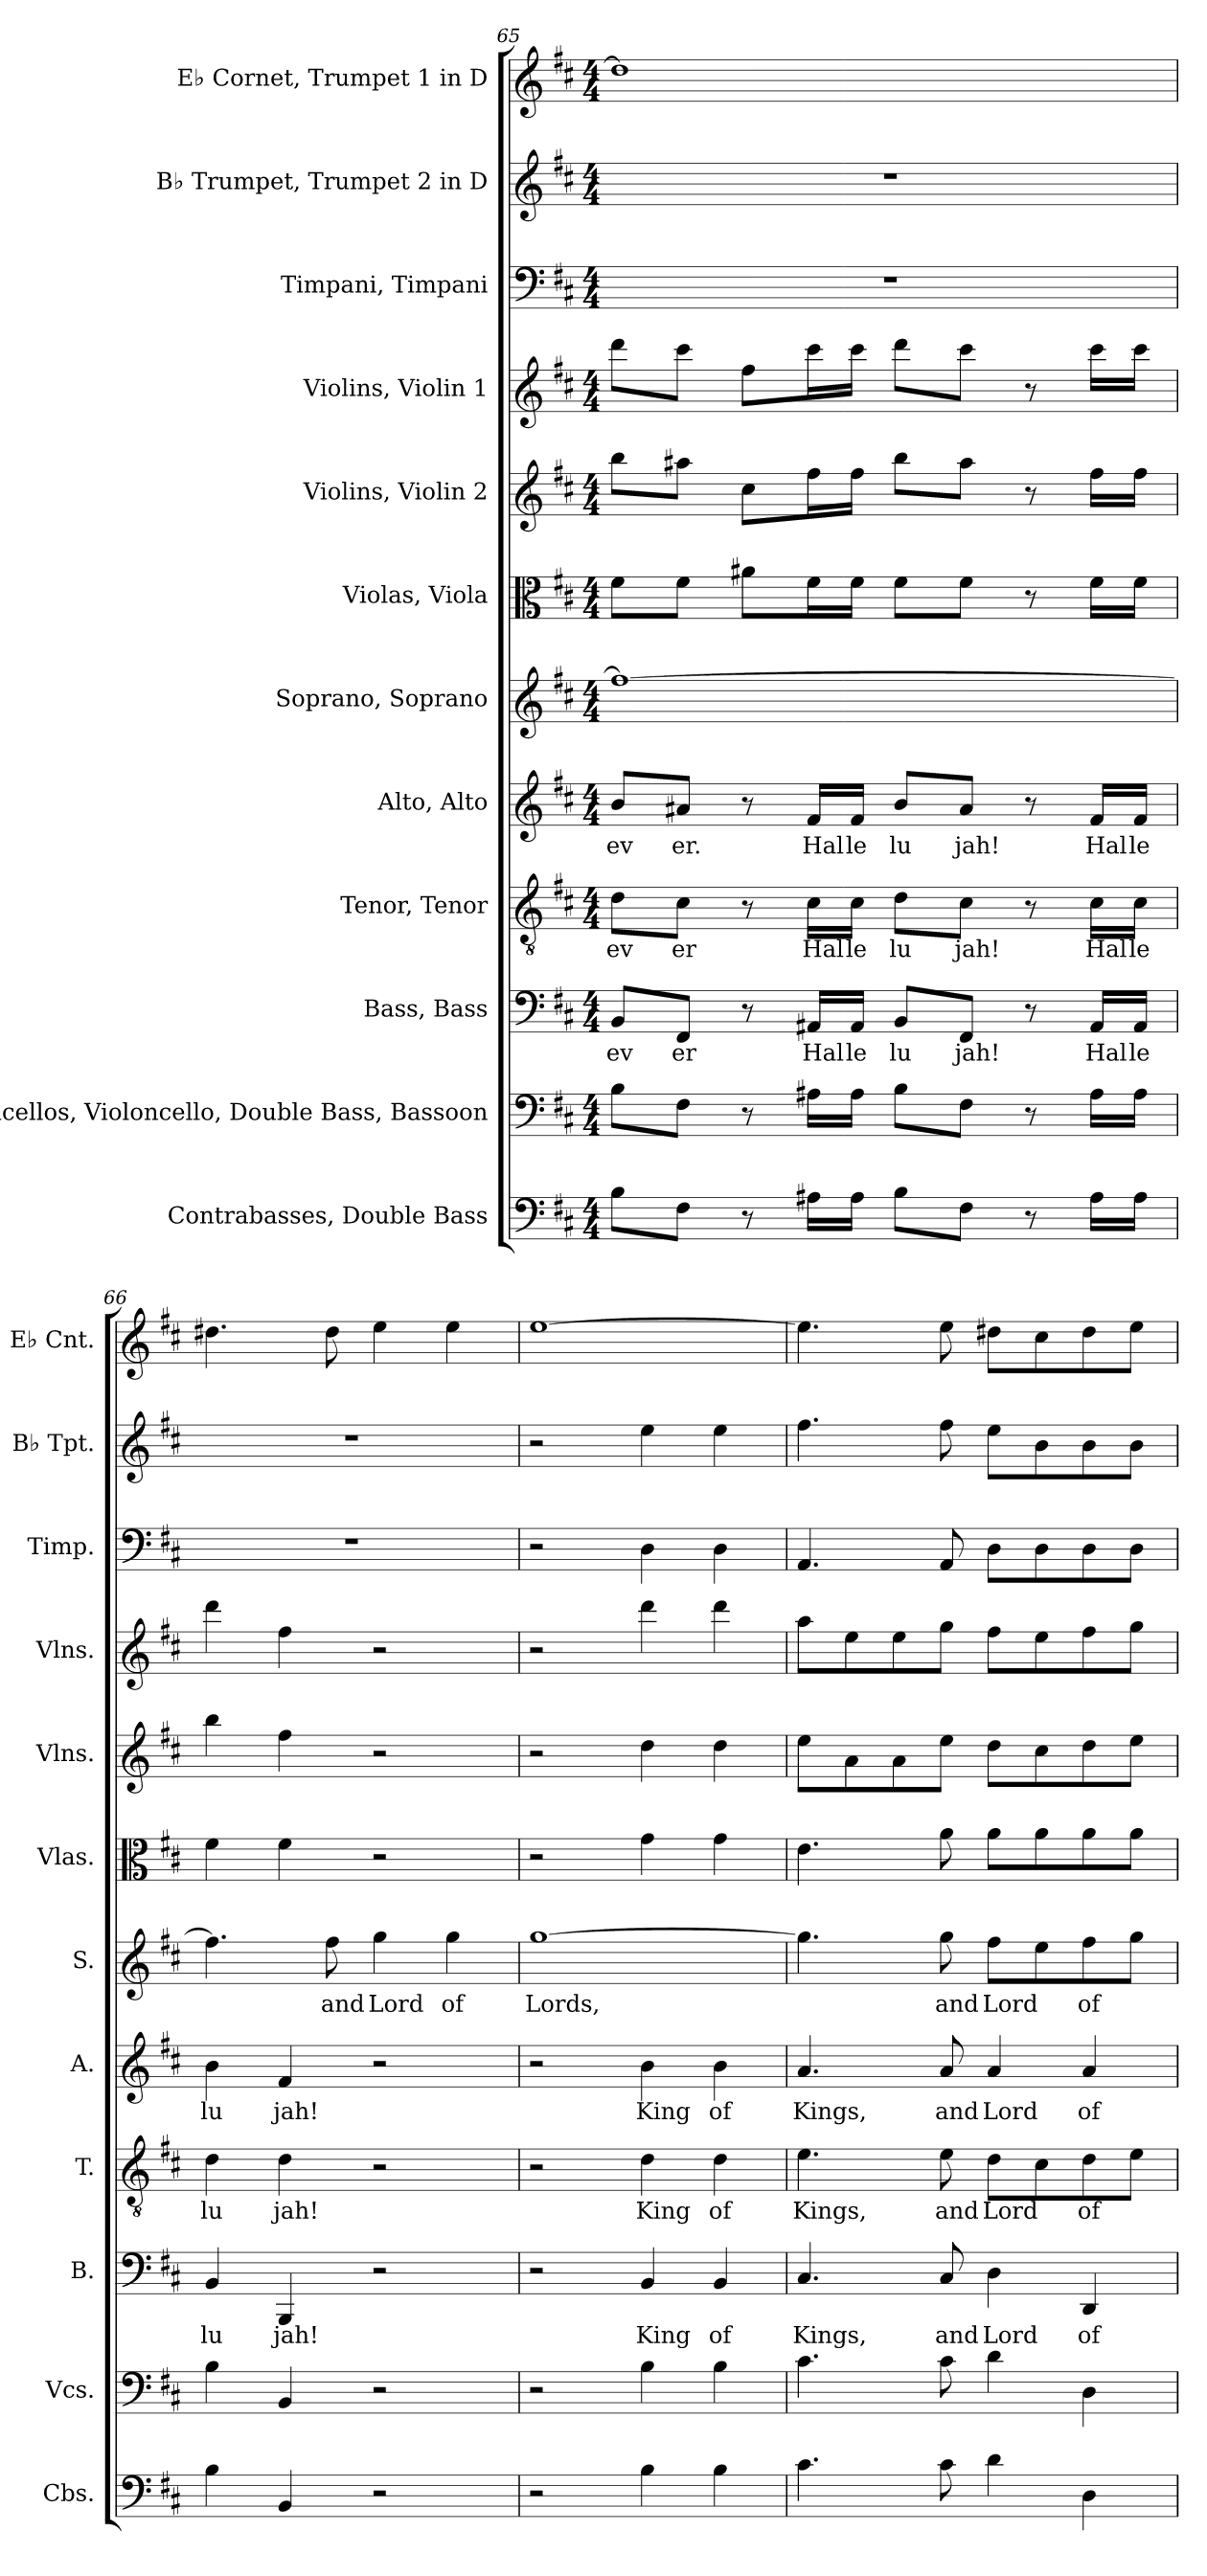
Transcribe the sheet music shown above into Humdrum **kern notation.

**kern	**kern	**kern	**text	**kern	**text	**kern	**text	**kern	**text	**kern	**kern	**kern	**kern	**kern	**kern
*part12	*part11	*part10	*part10	*part9	*part9	*part8	*part8	*part7	*part7	*part6	*part5	*part4	*part3	*part2	*part1
*staff12	*staff11	*staff10	*staff10	*staff9	*staff9	*staff8	*staff8	*staff7	*staff7	*staff6	*staff5	*staff4	*staff3	*staff2	*staff1
*I"Contrabasses, Double Bass	*I"Violoncellos, Violoncello, Double Bass, Bassoon	*I"Bass, Bass	*	*I"Tenor, Tenor	*	*I"Alto, Alto	*	*I"Soprano, Soprano	*	*I"Violas, Viola	*I"Violins, Violin 2	*I"Violins, Violin 1	*I"Timpani, Timpani	*I"B♭ Trumpet, Trumpet 2 in D	*I"E♭ Cornet, Trumpet 1 in D
*I'Cbs.	*I'Vcs.	*I'B.	*	*I'T.	*	*I'A.	*	*I'S.	*	*I'Vlas.	*I'Vlns.	*I'Vlns.	*I'Timp.	*I'B♭ Tpt.	*I'E♭ Cnt.
!!LO:PB:g=z
*clefF4	*clefF4	*clefF4	*	*clefGv2	*	*clefG2	*	*clefG2	*	*clefC3	*clefG2	*clefG2	*clefF4	*clefG2	*clefG2
*ITrd7c12	*	*	*	*	*	*	*	*	*	*	*	*	*	*ITrd1c2	*ITrd-2c-3
*k[f#c#]	*k[f#c#]	*k[f#c#]	*	*k[f#c#]	*	*k[f#c#]	*	*k[f#c#]	*	*k[f#c#]	*k[f#c#]	*k[f#c#]	*k[f#c#]	*k[]	*k[b-]
*M4/4	*M4/4	*M4/4	*	*M4/4	*	*M4/4	*	*M4/4	*	*M4/4	*M4/4	*M4/4	*M4/4	*M4/4	*M4/4
=65	=65	=65	=65	=65	=65	=65	=65	=65	=65	=65	=65	=65	=65	=65	=65
!	!	!	!LO:LY:b	!	!LO:LY:b	!	!LO:LY:b	!	!	!	!	!	!	!	!
8BB\L	8B\L	8BB/L	ev	8d\L	ev	8b/L	ev	1ff#_	.	8f#\L	8bb\L	8ddd\L	1r	1r	1ff#]
!	!	!	!LO:LY:b	!	!LO:LY:b	!	!LO:LY:b	!	!	!	!	!	!	!	!
8FF#\J	8F#\J	8FF#/J	er	8c#\J	er	8a#X/J	er.	.	.	8f#\J	8aa#X\J	8ccc#\J	.	.	.
8r	8r	8r	.	8r	.	8r	.	.	.	8a#X\L	8cc#\L	8ff#\L	.	.	.
!	!	!	!LO:LY:b	!	!LO:LY:b	!	!LO:LY:b	!	!	!	!	!	!	!	!
16AA#X\LL	16A#X\LL	16AA#X/LL	Hal	16c#\LL	Hal	16f#/LL	Hal	.	.	16f#\L	16ff#\L	16ccc#\L	.	.	.
!	!	!	!LO:LY:b	!	!LO:LY:b	!	!LO:LY:b	!	!	!	!	!	!	!	!
16AA#\JJ	16A#\JJ	16AA#/JJ	le	16c#\JJ	le	16f#/JJ	le	.	.	16f#\JJ	16ff#\JJ	16ccc#\JJ	.	.	.
!	!	!	!LO:LY:b	!	!LO:LY:b	!	!LO:LY:b	!	!	!	!	!	!	!	!
8BB\L	8B\L	8BB/L	lu	8d\L	lu	8b/L	lu	.	.	8f#\L	8bb\L	8ddd\L	.	.	.
!	!	!	!LO:LY:b	!	!LO:LY:b	!	!LO:LY:b	!	!	!	!	!	!	!	!
8FF#\J	8F#\J	8FF#/J	jah!	8c#\J	jah!	8a#/J	jah!	.	.	8f#\J	8aa#\J	8ccc#\J	.	.	.
8r	8r	8r	.	8r	.	8r	.	.	.	8r	8r	8r	.	.	.
!	!	!	!LO:LY:b	!	!LO:LY:b	!	!LO:LY:b	!	!	!	!	!	!	!	!
16AA#\LL	16A#\LL	16AA#/LL	Hal	16c#\LL	Hal	16f#/LL	Hal	.	.	16f#\LL	16ff#\LL	16ccc#\LL	.	.	.
!	!	!	!LO:LY:b	!	!LO:LY:b	!	!LO:LY:b	!	!	!	!	!	!	!	!
16AA#\JJ	16A#\JJ	16AA#/JJ	le	16c#\JJ	le	16f#/JJ	le	.	.	16f#\JJ	16ff#\JJ	16ccc#\JJ	.	.	.
=66	=66	=66	=66	=66	=66	=66	=66	=66	=66	=66	=66	=66	=66	=66	=66
!	!	!	!LO:LY:b	!	!LO:LY:b	!	!LO:LY:b	!	!	!	!	!	!	!	!
4BB\	4B\	4BB/	lu	4d\	lu	4b\	lu	4.ff#\]	.	4f#\	4bb\	4ddd\	1r	1r	4.ff#X\
!	!	!	!LO:LY:b	!	!LO:LY:b	!	!LO:LY:b	!	!	!	!	!	!	!	!
4BBB/	4BB/	4BBB/	jah!	4d\	jah!	4f#/	jah!	.	.	4f#\	4ff#\	4ff#\	.	.	.
!	!	!	!	!	!	!	!	!	!LO:LY:b	!	!	!	!	!	!
.	.	.	.	.	.	.	.	8ff#\	and	.	.	.	.	.	8ff#\
!	!	!	!	!	!	!	!	!	!LO:LY:b	!	!	!	!	!	!
2r	2r	2r	.	2r	.	2r	.	4gg\	Lord	2r	2r	2r	.	.	4gg\
!	!	!	!	!	!	!	!	!	!LO:LY:b	!	!	!	!	!	!
.	.	.	.	.	.	.	.	4gg\	of	.	.	.	.	.	4gg\
=67	=67	=67	=67	=67	=67	=67	=67	=67	=67	=67	=67	=67	=67	=67	=67
!	!	!	!	!	!	!	!	!	!LO:LY:b	!	!	!	!	!	!
2r	2r	2r	.	2r	.	2r	.	[1gg	Lords,	2r	2r	2r	2r	2r	[1gg
!	!	!	!LO:LY:b	!	!LO:LY:b	!	!LO:LY:b	!	!	!	!	!	!	!	!
4BB\	4B\	4BB/	King	4d\	King	4b\	King	.	.	4g\	4dd\	4ddd\	4D\	4dd\	.
!	!	!	!LO:LY:b	!	!LO:LY:b	!	!LO:LY:b	!	!	!	!	!	!	!	!
4BB\	4B\	4BB/	of	4d\	of	4b\	of	.	.	4g\	4dd\	4ddd\	4D\	4dd\	.
!!LO:PB:g=z
=68	=68	=68	=68	=68	=68	=68	=68	=68	=68	=68	=68	=68	=68	=68	=68
!	!	!	!LO:LY:b	!	!LO:LY:b	!	!LO:LY:b	!	!	!	!	!	!	!	!
4.C#\	4.c#\	4.C#/	Kings,	4.e\	Kings,	4.a/	Kings,	4.gg\]	.	4.e\	8ee\L	8aa\L	4.AA/	4.ee\	4.gg\]
.	.	.	.	.	.	.	.	.	.	.	8a\	8ee\	.	.	.
.	.	.	.	.	.	.	.	.	.	.	8a\	8ee\	.	.	.
!	!	!	!LO:LY:b	!	!LO:LY:b	!	!LO:LY:b	!	!LO:LY:b	!	!	!	!	!	!
8C#\	8c#\	8C#/	and	8e\	and	8a/	and	8gg\	and	8a\	8ee\J	8gg\J	8AA/	8ee\	8gg\
!	!	!	!LO:LY:b	!	!LO:LY:b	!	!LO:LY:b	!	!LO:LY:b	!	!	!	!	!	!
4D\	4d\	4D\	Lord	8d\L	Lord	4a/	Lord	8ff#\L	Lord	8a\L	8dd\L	8ff#\L	8D\L	8dd\L	8ff#X\L
.	.	.	.	8c#\	.	.	.	8ee\	.	8a\	8cc#\	8ee\	8D\	8a\	8ee\
!	!	!	!LO:LY:b	!	!LO:LY:b	!	!LO:LY:b	!	!LO:LY:b	!	!	!	!	!	!
4DD\	4D\	4DD/	of	8d\	of	4a/	of	8ff#\	of	8a\	8dd\	8ff#\	8D\	8a\	8ff#\
.	.	.	.	8e\J	.	.	.	8gg\J	.	8a\J	8ee\J	8gg\J	8D\J	8a\J	8gg\J
=	=	=	=	=	=	=	=	=	=	=	=	=	=	=	=
*-	*-	*-	*-	*-	*-	*-	*-	*-	*-	*-	*-	*-	*-	*-	*-
